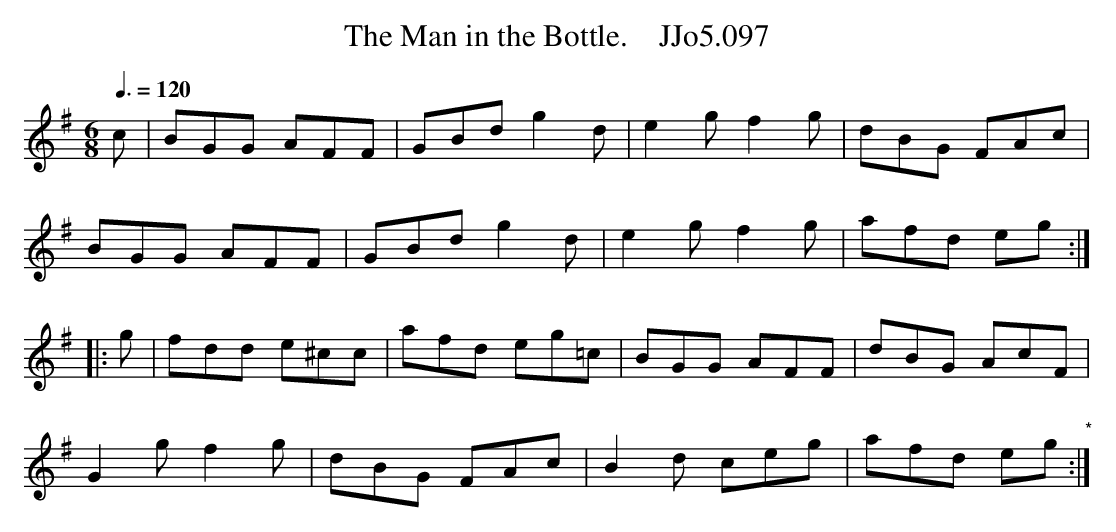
X:1
T:Man in the Bottle.    JJo5.097, The
Q:3/8=120
M:6/8
L:1/8
K:G
c|BGG AFF|GBd g2d|e2g f2g|dBG FAc|
BGG AFF|GBd g2d|e2g f2g|afd eg :|
|:g|fdd e^cc|afd eg=c|BGG AFF|dBG AcF|
G2g f2g |dBG FAc|B2d ceg|afd eg "*":|
